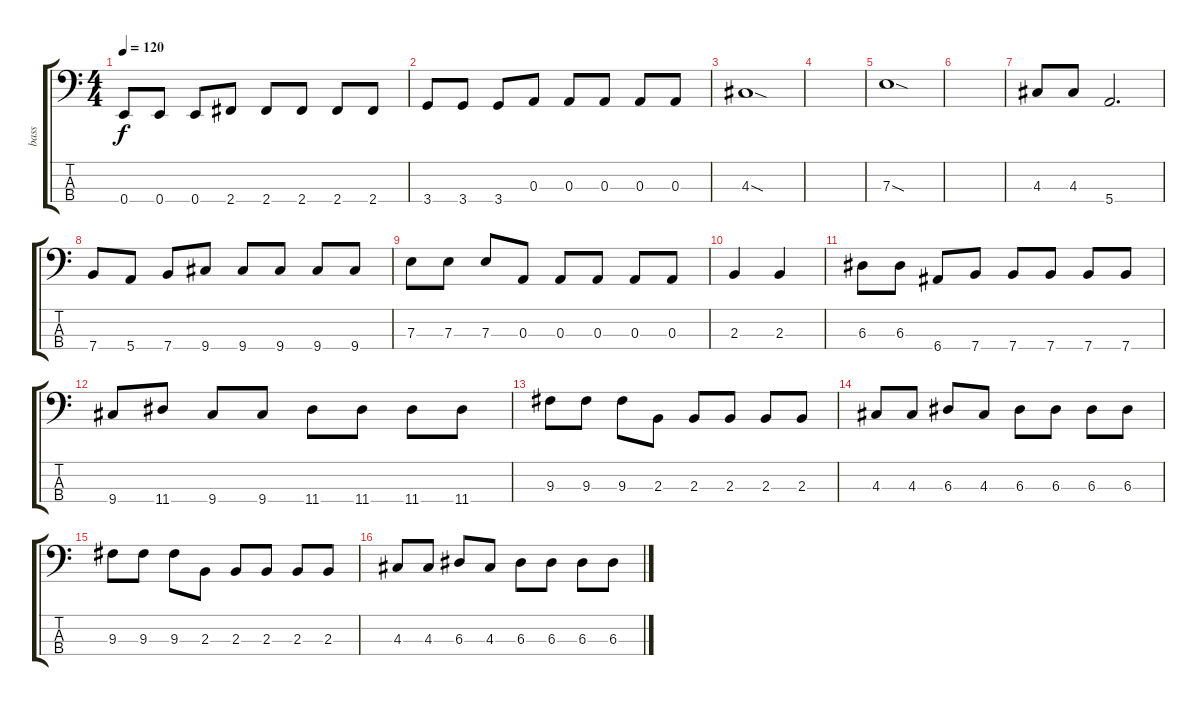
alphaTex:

\track ("bass" "bass") {instrument electricbassfinger}
\staff {score tabs}
\tuning (G2 D2 A1 E1) {hide}
\ts (4 4)
\tempo 120
\clef f4
\ks c
0.4.8{dy f} 0.4.8 0.4.8 2.4.8 2.4.8 2.4.8 2.4.8 2.4.8 |
3.4.8 3.4.8 3.4.8 0.3.8 0.3.8 0.3.8 0.3.8 0.3.8 |
4.3{sod}.1 |
|
7.3{sod}.1 |
|
4.3.8 4.3.8 5.4.2{d} |
7.4.8 5.4.8 7.4.8 9.4.8 9.4.8 9.4.8 9.4.8 9.4.8 |
7.3.8 7.3.8 7.3.8 0.3.8 0.3.8 0.3.8 0.3.8 0.3.8 |
2.3.4 2.3.4 |
6.3.8 6.3.8 6.4.8 7.4.8 7.4.8 7.4.8 7.4.8 7.4.8 |
9.4.8 11.4.8 9.4.8 9.4.8 11.4.8 11.4.8 11.4.8 11.4.8 |
9.3.8 9.3.8 9.3.8 2.3.8 2.3.8 2.3.8 2.3.8 2.3.8 |
4.3.8 4.3.8 6.3.8 4.3.8 6.3.8 6.3.8 6.3.8 6.3.8 |
9.3.8 9.3.8 9.3.8 2.3.8 2.3.8 2.3.8 2.3.8 2.3.8 |
4.3.8 4.3.8 6.3.8 4.3.8 6.3.8 6.3.8 6.3.8 6.3.8
